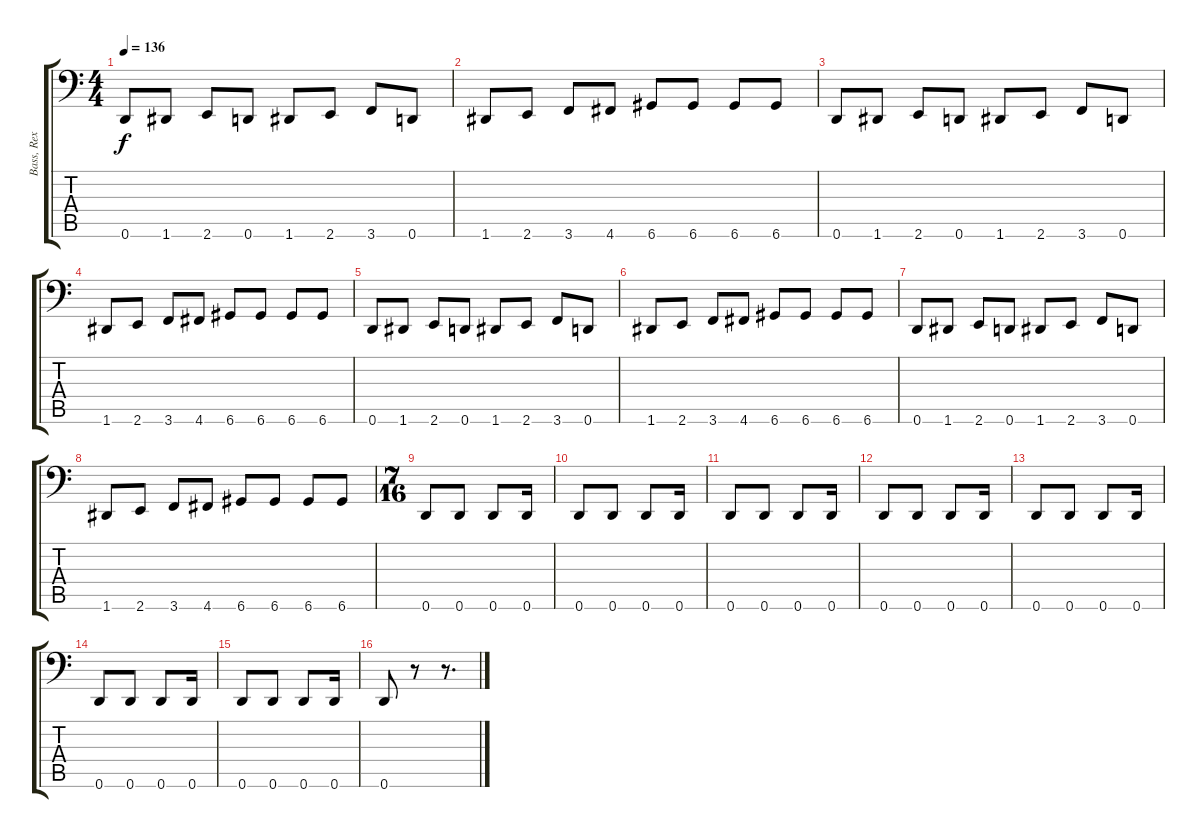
\track ("Bass, Rex" "Bass, Rex") {instrument electricbasspick}
\staff {score tabs}
\tuning (E3 B2 G2 D2 A1 D1) {hide}
\ts (4 4)
\tempo 136
\clef f4
\ks c
0.6.8{dy f} 1.6.8 2.6.8 0.6.8 1.6.8 2.6.8 3.6.8 0.6.8 |
1.6.8 2.6.8 3.6.8 4.6.8 6.6.8 6.6.8 6.6.8 6.6.8 |
0.6.8 1.6.8 2.6.8 0.6.8 1.6.8 2.6.8 3.6.8 0.6.8 |
1.6.8 2.6.8 3.6.8 4.6.8 6.6.8 6.6.8 6.6.8 6.6.8 |
0.6.8 1.6.8 2.6.8 0.6.8 1.6.8 2.6.8 3.6.8 0.6.8 |
1.6.8 2.6.8 3.6.8 4.6.8 6.6.8 6.6.8 6.6.8 6.6.8 |
0.6.8 1.6.8 2.6.8 0.6.8 1.6.8 2.6.8 3.6.8 0.6.8 |
1.6.8 2.6.8 3.6.8 4.6.8 6.6.8 6.6.8 6.6.8 6.6.8 |
\ts (7 16)
0.6.8 0.6.8 0.6.8 0.6.16 |
0.6.8 0.6.8 0.6.8 0.6.16 |
0.6.8 0.6.8 0.6.8 0.6.16 |
0.6.8 0.6.8 0.6.8 0.6.16 |
0.6.8 0.6.8 0.6.8 0.6.16 |
0.6.8 0.6.8 0.6.8 0.6.16 |
0.6.8 0.6.8 0.6.8 0.6.16 |
0.6.8 r.8 r.8{d}
